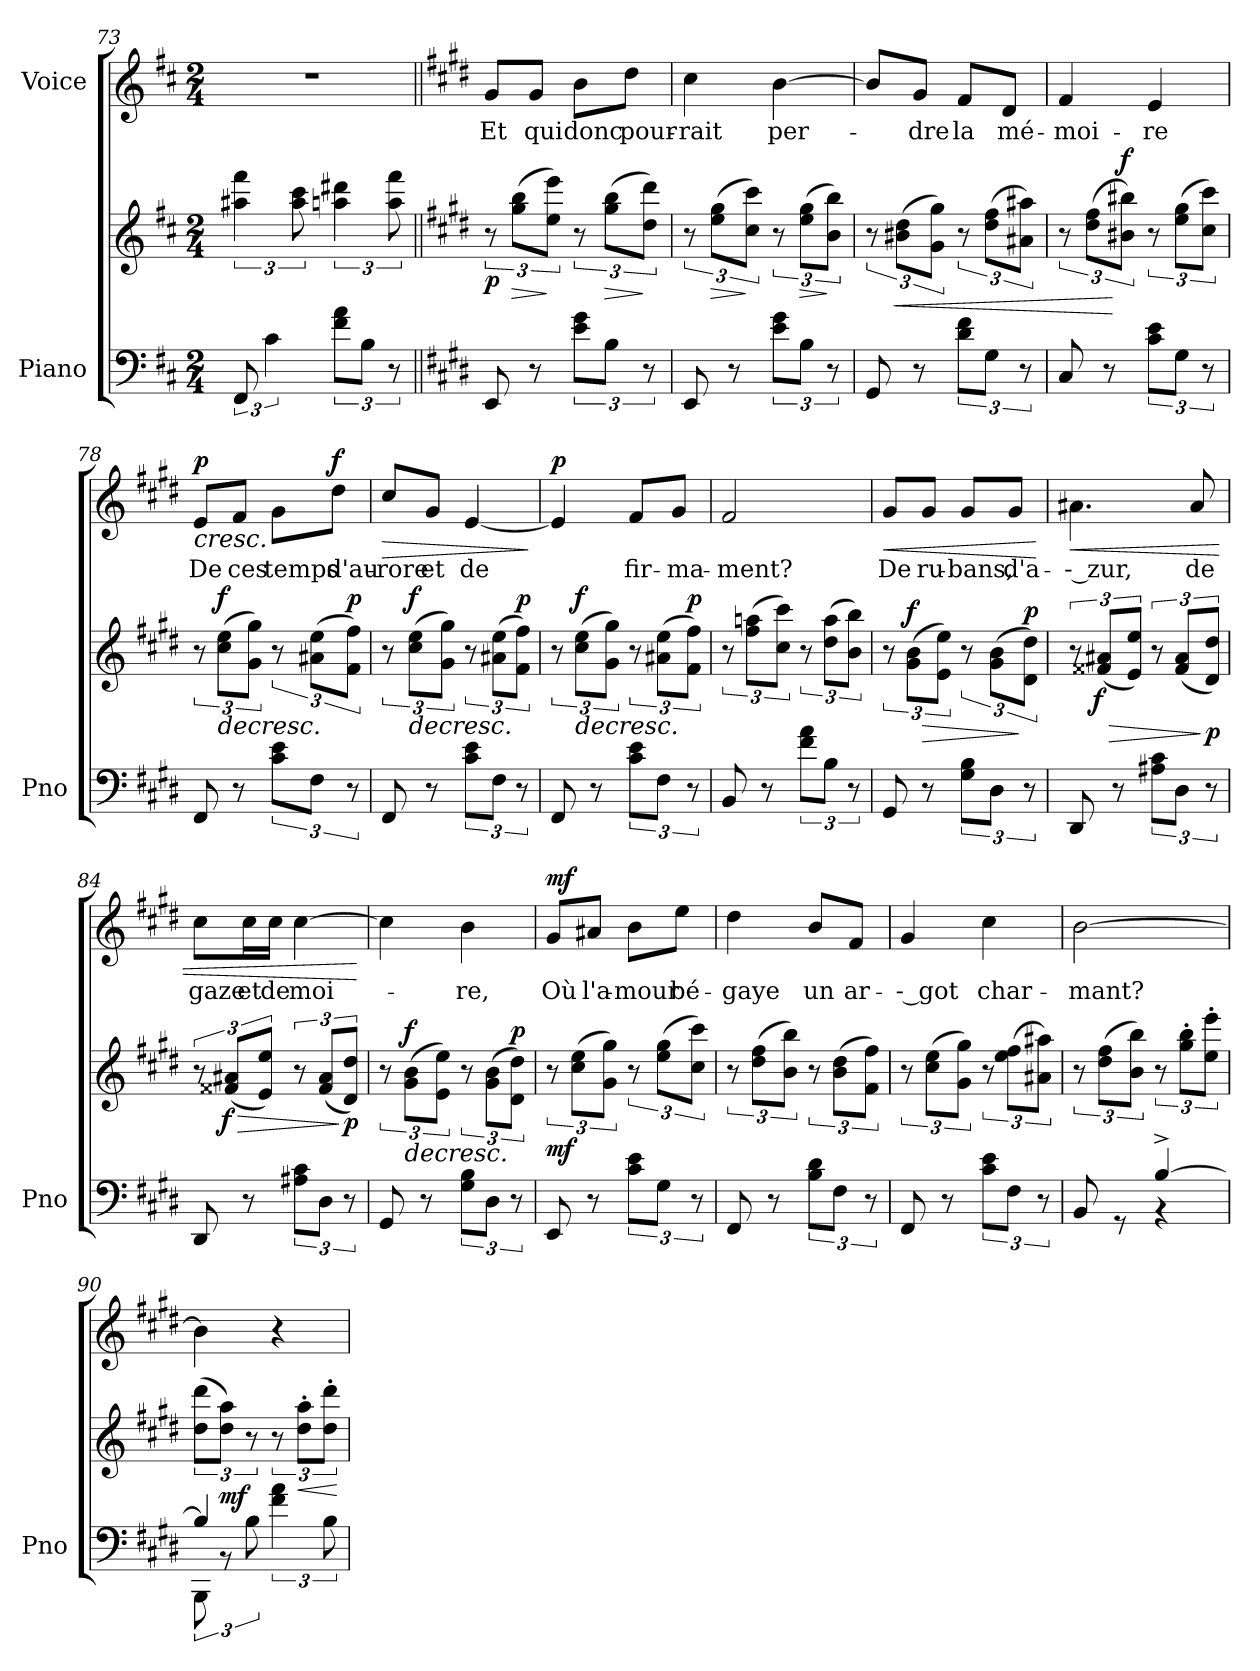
**kern	**kern	**dynam	**kern	**text	**dynam
*part2	*part2	*part2	*part1	*part1	*part1
*staff3	*staff2	*staff2/3	*staff1	*staff1	*staff1
*I"Piano	*	*	*I"Voice	*	*
*I'Pno	*	*	*	*	*
!!LO:PB:g=z
*clefF4	*clefG2	*	*clefG2	*	*
*k[f#c#]	*k[f#c#]	*	*k[f#c#]	*	*
*M2/4	*M2/4	*	*M2/4	*	*
=73	=73	=73	=73	=73	=73
!	!	!LO:DY:b	!	!	!
!	!	!LO:DY:n=1:b	!	!	!
12FF#/	6aa#X\ 6fff#\	other-dynamics f	2r	.	.
6c#\	.	.	.	.	.
.	12aa#\ 12ccc#\	.	.	.	.
12f#\ 12a\L	6aan\ 6ddd#X\	.	.	.	.
12B\J	.	.	.	.	.
12r	12aa\ 12fff#\	.	.	.	.
=74||	=74||	=74||	=74||	=74||	=74||
*k[f#c#g#d#]	*k[f#c#g#d#]	*	*k[f#c#g#d#]	*	*
!	!	!LO:DY:b	!	!LO:LY:b	!
8EE/	12r	p	8g#/L	Et	.
!	!	!LO:HP:b	!	!	!
.	(>12gg#\ 12bb\L	>	.	.	.
!	!	!	!	!LO:LY:b	!
8r	.	.	8g#/J	qui	.
.	12ee\ 12eee\J)	]	.	.	.
!	!	!	!	!LO:LY:b	!
12e\ 12g#\L	12r	.	8b\L	donc	.
!	!	!LO:HP:b	!	!	!
12B\J	(>12gg#\ 12bb\L	>	.	.	.
!	!	!	!	!LO:LY:b	!
.	.	.	8dd#\J	pour-	.
12r	12dd#\ 12ddd#\J)	]	.	.	.
=75	=75	=75	=75	=75	=75
!	!	!	!	!LO:LY:b	!
8EE/	12r	.	4cc#\	-rait	.
!	!	!LO:HP:b	!	!	!
.	(>12ee\ 12gg#\L	>	.	.	.
8r	.	.	.	.	.
.	12cc#\ 12ccc#\J)	]	.	.	.
!	!	!	!	!LO:LY:b	!
12e\ 12g#\L	12r	.	[4b\	per-	.
!	!	!LO:HP:b	!	!	!
12B\J	(>12ee\ 12gg#\L	>	.	.	.
12r	12b\ 12bb\J)	]	.	.	.
=76	=76	=76	=76	=76	=76
8GG#/	12r	.	8b/L]	.	.
!	!	!LO:HP:b	!	!	!
.	(>12b#X\ 12dd#\L	<	.	.	.
!	!	!	!	!LO:LY:b	!
8r	.	.	8g#/J	-dre	.
.	12g#\ 12gg#\J)	.	.	.	.
!	!	!	!	!LO:LY:b	!
12d#\ 12f#\L	12r	.	8f#/L	la	.
12G#\J	(>12dd#\ 12ff#\L	.	.	.	.
!	!	!	!	!LO:LY:b	!
.	.	.	8d#/J	mé-	.
12r	12a#X\ 12aa#X\J)	.	.	.	.
=77	=77	=77	=77	=77	=77
!	!	!	!	!LO:LY:b	!
8C#/	12r	.	4f#/	-moi-	.
.	(>12dd#\ 12ff#\L	.	.	.	.
8r	.	.	.	.	.
!	!	!LO:DY:n=1:a	!	!	!
.	12b#X\ 12bb#X\J)	[ f	.	.	.
!	!	!	!	!LO:LY:b	!
12c#\ 12e\L	12r	.	4e/	-re	.
12G#\J	(>12ee\ 12gg#\L	.	.	.	.
12r	12cc#\ 12ccc#\J)	.	.	.	.
!!LO:LB:g=z
=78	=78	=78	=78	=78	=78
!	!	!	!	!LO:LY:b	!LO:HP:b
!	!	!	!	!	!LO:DY:n=1:a
8FF#/	12r	.	8e/L	De	< p
!	!	!LO:HP:b	!	!	!
!	!	!LO:DY:n=1:a	!	!	!
.	(>12cc#\ 12ee\L	> f	.	.	.
!	!	!	!	!LO:LY:b	!
8r	.	.	8f#/J	ces	.
.	12g#\ 12gg#\J)	.	.	.	.
!	!	!	!	!LO:LY:b	!
12c#\ 12e\L	12r	.	8g#\L	temps	.
12F#\J	(>12a#X\ 12ee\L	.	.	.	.
!	!	!	!	!LO:LY:b	!LO:DY:n=2:a
.	.	.	8dd#\J	d'au-	f
!	!	!LO:DY:n=2:a	!	!	!
12r	12f#\ 12ff#\J)	p	.	.	.
.	.	]	.	.	[
=79	=79	=79	=79	=79	=79
!	!	!	!	!LO:LY:b	!LO:HP:b
8FF#/	12r	.	8cc#/L	-rore	>
!	!	!LO:HP:b	!	!	!
!	!	!LO:DY:n=1:a	!	!	!
.	(>12cc#\ 12ee\L	> f	.	.	.
!	!	!	!	!LO:LY:b	!
8r	.	.	8g#/J	et	.
.	12g#\ 12gg#\J)	.	.	.	.
!	!	!	!	!LO:LY:b	!
12c#\ 12e\L	12r	.	[4e/	de	.
12F#\J	(>12a#X\ 12ee\L	.	.	.	.
!	!	!LO:DY:n=2:a	!	!	!
12r	12f#\ 12ff#\J)	p	.	.	.
.	.	]	.	.	]
=80	=80	=80	=80	=80	=80
!	!	!	!	!	!LO:DY:a
8FF#/	12r	.	4e/]	.	p
!	!	!LO:HP:b	!	!	!
!	!	!LO:DY:n=1:a	!	!	!
.	(>12cc#\ 12ee\L	> f	.	.	.
8r	.	.	.	.	.
.	12g#\ 12gg#\J)	.	.	.	.
!	!	!	!	!LO:LY:b	!
12c#\ 12e\L	12r	.	8f#/L	fir-	.
12F#\J	(>12a#X\ 12ee\L	.	.	.	.
!	!	!	!	!LO:LY:b	!
.	.	.	8g#/J	-ma-	.
!	!	!LO:DY:n=2:a	!	!	!
12r	12f#\ 12ff#\J)	p	.	.	.
.	.	]	.	.	.
=81	=81	=81	=81	=81	=81
!	!	!	!	!LO:LY:b	!
8BB/	12r	.	2f#/	-ment?	.
!	!	!LO:DY:b	!	!	!
!	!	!LO:DY:n=1:b	!	!	!
.	(>12ff#\ 12aan\L	other-dynamics f	.	.	.
8r	.	.	.	.	.
.	12cc#\ 12ccc#\J)	.	.	.	.
12f#\ 12a\L	12r	.	.	.	.
12B\J	(>12dd#\ 12aa\L	.	.	.	.
12r	12b\ 12bb\J)	.	.	.	.
=82	=82	=82	=82	=82	=82
!	!	!	!	!LO:LY:b	!LO:HP:b
8GG#/	12r	.	8g#/L	De	<
!	!	!LO:HP:b	!	!	!
!	!	!LO:DY:n=1:a	!	!	!
.	(>12g#\ 12b\L	> f	.	.	.
!	!	!	!	!LO:LY:b	!
8r	.	.	8g#/J	ru-	.
.	12e\ 12ee\J)	.	.	.	.
!	!	!	!	!LO:LY:b	!
12G#\ 12B\L	12r	.	8g#/L	-bans,	.
12D#\J	(>12g#\ 12b\L	.	.	.	.
!	!	!	!	!LO:LY:b	!
.	.	.	8g#/J	d'a-	.
!	!	!LO:DY:n=2:a	!	!	!
12r	12d#\ 12dd#\J)	] p	.	.	.
.	.	.	.	.	[
!!LO:LB:g=z
=83	=83	=83	=83	=83	=83
!	!	!	!	!LO:LY:b	!LO:HP:b
8DD#/	12r	.	4.a#X\	-- zur,	<
!	!	!LO:HP:b	!	!	!
!	!	!LO:DY:n=1:b	!	!	!
.	(<12f##X/ 12a#X/L	> f	.	.	.
8r	.	.	.	.	.
.	12e/ 12ee/J)	.	.	.	.
12A#X\ 12c#\L	12r	.	.	.	.
12D#\J	(<12f##/ 12a#/L	.	.	.	.
!	!	!	!	!LO:LY:b	!
.	.	.	8a#/	de	.
!	!	!LO:DY:n=2:b	!	!	!
12r	12d#/ 12dd#/J)	] p	.	.	.
=84	=84	=84	=84	=84	=84
!	!	!	!	!LO:LY:b	!
8DD#/	12r	.	8cc#\L	gaze	.
!	!	!LO:HP:b	!	!	!
!	!	!LO:DY:n=1:b	!	!	!
.	(<12f##X/ 12a#X/L	> f	.	.	.
!	!	!	!	!LO:LY:b	!
8r	.	.	16cc#\L	et	.
.	12e/ 12ee/J)	.	.	.	.
!	!	!	!	!LO:LY:b	!
.	.	.	16cc#\JJ	de	.
!	!	!	!	!LO:LY:b	!
12A#X\ 12c#\L	12r	.	[4cc#\	moi-	.
12D#\J	(<12f##/ 12a#/L	.	.	.	.
!	!	!LO:DY:n=2:b	!	!	!
12r	12d#/ 12dd#/J)	] p	.	.	.
.	.	.	.	.	[
=85	=85	=85	=85	=85	=85
8GG#/	12r	.	4cc#\]	.	.
!	!	!LO:HP:b	!	!	!
!	!	!LO:DY:n=1:a	!	!	!
.	(>12g#\ 12b\L	> f	.	.	.
8r	.	.	.	.	.
.	12e\ 12ee\J)	.	.	.	.
!	!	!	!	!LO:LY:b	!
12G#\ 12B\L	12r	.	4b\	-re,	.
12D#\J	(>12g#\ 12b\L	.	.	.	.
!	!	!LO:DY:n=2:a	!	!	!
12r	12d#\ 12dd#\J)	p	.	.	.
.	.	]	.	.	.
=86	=86	=86	=86	=86	=86
!	!	!LO:DY:b	!	!LO:LY:b	!LO:DY:a
8EE/	12r	mf	8g#/L	Où	mf
.	(>12cc#\ 12ee\L	.	.	.	.
!	!	!	!	!LO:LY:b	!
8r	.	.	8a#X/J	l'a-	.
.	12g#\ 12gg#\J)	.	.	.	.
!	!	!	!	!LO:LY:b	!
12c#\ 12e\L	12r	.	8b\L	-mour	.
12G#\J	(>12ee\ 12gg#\L	.	.	.	.
!	!	!	!	!LO:LY:b	!
.	.	.	8ee\J	bé-	.
12r	12cc#\ 12ccc#\J)	.	.	.	.
=87	=87	=87	=87	=87	=87
!	!	!	!	!LO:LY:b	!
8FF#/	12r	.	4dd#\	-gaye	.
.	(>12dd#\ 12ff#\L	.	.	.	.
8r	.	.	.	.	.
.	12b\ 12bb\J)	.	.	.	.
!	!	!	!	!LO:LY:b	!
12B\ 12d#\L	12r	.	8b/L	un	.
12F#\J	(>12b\ 12dd#\L	.	.	.	.
!	!	!	!	!LO:LY:b	!
.	.	.	8f#/J	ar-	.
12r	12f#\ 12ff#\J)	.	.	.	.
!!LO:LB:g=z
=88	=88	=88	=88	=88	=88
!	!	!	!	!LO:LY:b	!
8FF#/	12r	.	4g#/	-- got	.
.	(>12cc#\ 12ee\L	.	.	.	.
8r	.	.	.	.	.
.	12g#\ 12gg#\J)	.	.	.	.
!	!	!	!	!LO:LY:b	!
12c#\ 12e\L	12r	.	4cc#\	char-	.
12F#\J	(>12ee\ 12ff#\L	.	.	.	.
12r	12a#X\ 12aa#X\J)	.	.	.	.
=89	=89	=89	=89	=89	=89
*^	*	*	*	*	*
!	!	!	!	!	!LO:LY:b	!
8BB/	4rCCyy	12r	.	[2b\	-mant?	.
.	.	(>12dd#\ 12ff#\L	.	.	.	.
8rGG	.	.	.	.	.	.
.	.	12b\ 12bb\J)	.	.	.	.
[4B^/	4r	12r	.	.	.	.
.	.	12gg#\' 12bb\'L	.	.	.	.
!	!	!	!LO:DY:b	!	!	!
!	!	!	!LO:DY:n=1:b	!	!	!
.	.	12ee\' 12eee\'J	other-dynamics f	.	.	.
=90	=90	=90	=90	=90	=90	=90
4B/]	12BBB\	(>12dd#\ 12ddd#\L	.	4b\]	.	.
!	!	!	!LO:DY:b	!	!	!
.	12r	12dd#\ 12aa\J)	mf	.	.	.
.	12B\	12r	.	.	.	.
4rEEyy	6f#\ 6a\	12r	.	4r	.	.
!	!	!	!LO:HP:b	!	!	!
.	.	12dd#\' 12aa\'L	<	.	.	.
.	12B\	12dd#\' 12ddd#\'J	.	.	.	.
*v	*v	*	*	*	*	*
.	.	[	.	.	.
=	=	=	=	=	=
*-	*-	*-	*-	*-	*-
